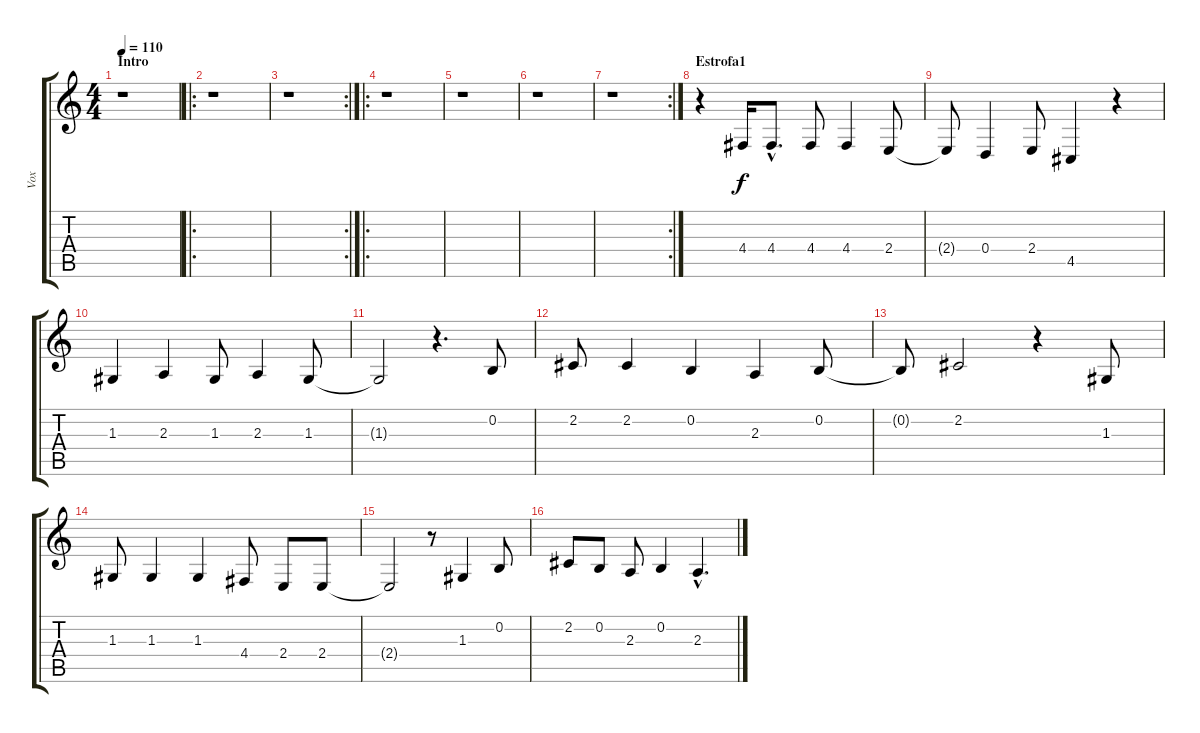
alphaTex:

\track ("Vox" "Vox") {instrument harmonica}
\staff {score tabs}
\tuning (E4 B3 G3 D3 A2 E2) {hide}
\ts (4 4)
\section ("" "Intro")
\tempo 110
\clef g2
\ks c
r.1{dy f instrument harmonica} |
\ro
r.1 |
\rc 2
r.1 |
\ro
r.1 |
r.1 |
r.1 |
\rc 2
r.1 |
\section ("" "Estrofa1")
r.4 4.4.16 4.4{hac}.8{d} 4.4.8 4.4.4 2.4.8 |
2.4{t}.8 0.4.4 2.4.8 4.5.4 r.4 |
1.3.4 2.3.4 1.3.8 2.3.4 1.3.8 |
1.3{t}.2 r.4{d} 0.2.8 |
2.2.8 2.2.4 0.2.4 2.3.4 0.2.8 |
0.2{t}.8 2.2.2 r.4 1.3.8 |
1.3.8 1.3.4 1.3.4 4.4.8 2.4.8 2.4.8 |
2.4{t}.2 r.8 1.3.4 0.2.8 |
2.2.8 0.2.8 2.3.8 0.2.4 2.3{hac}.4{d}
